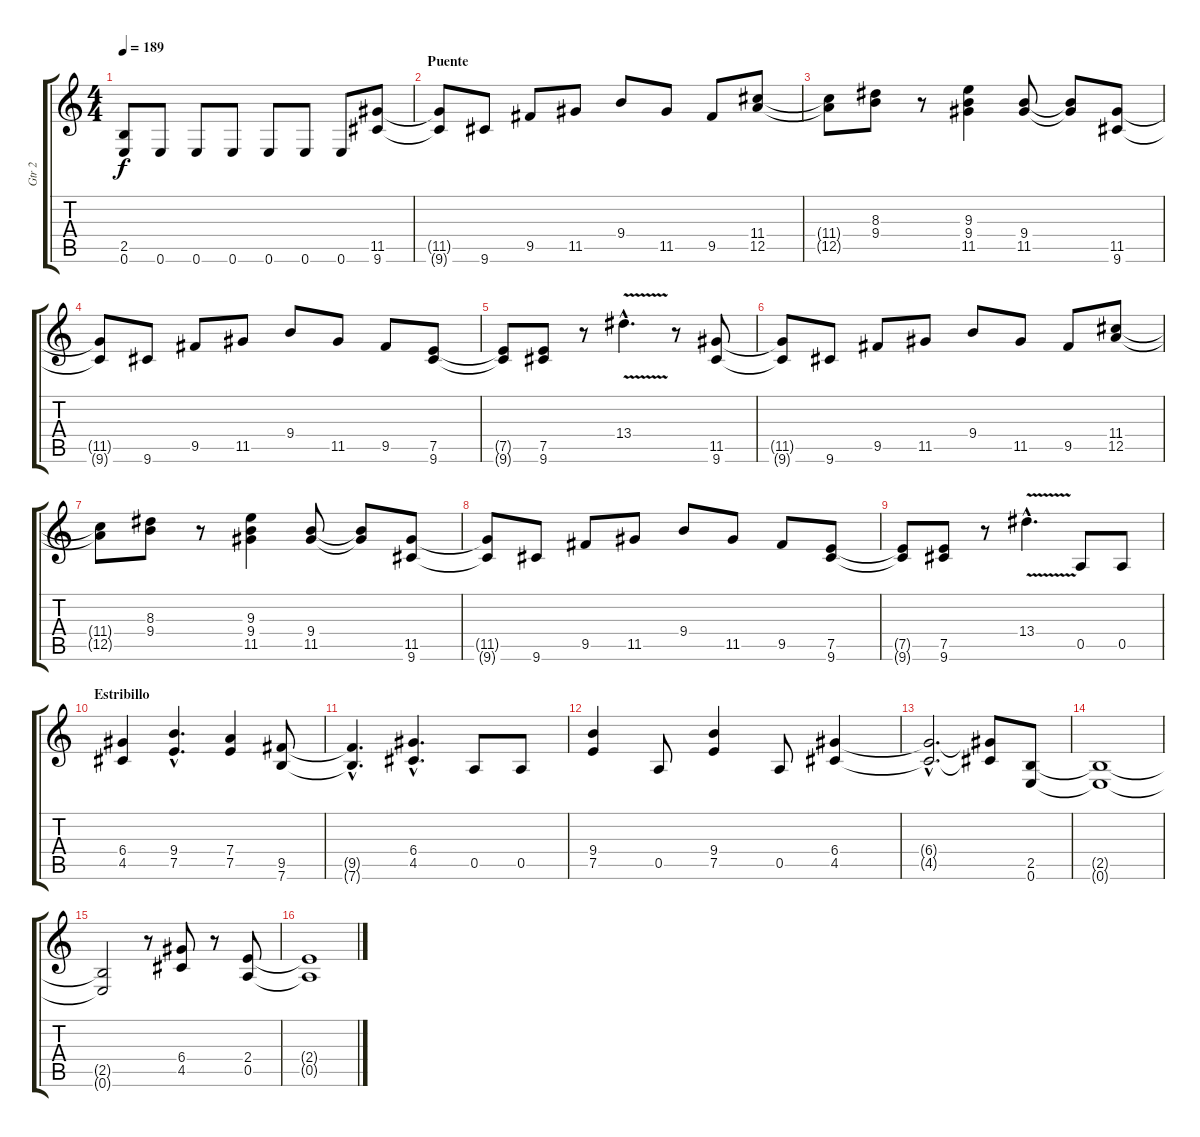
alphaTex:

\track ("Gtr 2" "Gtr 2") {instrument distortionguitar}
\staff {score tabs}
\tuning (E4 B3 G3 D3 A2 E2) {hide}
\ts (4 4)
\tempo 189
\clef g2
\ks c
(2.5{t} 0.6{t}).8{dy f} 0.6.8 0.6.8 0.6.8 0.6.8 0.6.8 0.6.8 (11.5 9.6).8 |
\section ("" "Puente")
(11.5{t} 9.6{t}).8 9.6.8 9.5.8 11.5.8 9.4.8 11.5.8 9.5.8 (11.4 12.5).8 |
(11.4{t} 12.5{t}).8 (8.3 9.4).8 r.8 (9.3 9.4 11.5).4 (9.4 11.5).8 (9.4{t} 11.5{t}).8 (11.5 9.6).8 |
(11.5{t} 9.6{t}).8 9.6.8 9.5.8 11.5.8 9.4.8 11.5.8 9.5.8 (7.5 9.6).8 |
(7.5{t} 9.6{t}).8 (7.5 9.6).8 r.8 13.4{v hac}.4{d} r.8 (11.5 9.6).8 |
(11.5{t} 9.6{t}).8 9.6.8 9.5.8 11.5.8 9.4.8 11.5.8 9.5.8 (11.4 12.5).8 |
(11.4{t} 12.5{t}).8 (8.3 9.4).8 r.8 (9.3 9.4 11.5).4 (9.4 11.5).8 (9.4{t} 11.5{t}).8 (11.5 9.6).8 |
(11.5{t} 9.6{t}).8 9.6.8 9.5.8 11.5.8 9.4.8 11.5.8 9.5.8 (7.5 9.6).8 |
(7.5{t} 9.6{t}).8 (7.5 9.6).8 r.8 13.4{v hac}.4{d} 0.5.8 0.5.8 |
\section ("" "Estribillo")
(6.4 4.5).4 (9.4{hac} 7.5{hac}).4{d} (7.4 7.5).4 (9.5 7.6).8 |
(9.5{hac t} 7.6{hac t}).4{d} (6.4{hac} 4.5{hac}).4{d} 0.5.8 0.5.8 |
(9.4 7.5).4 0.5.8 (9.4 7.5).4 0.5.8 (6.4 4.5).4 |
(6.4{hac t} 4.5{hac t}).2{d} (6.4{t} 4.5{t}).8 (2.5 0.6).8 |
(2.5{t} 0.6{t}).1 |
(2.5{t} 0.6{t}).2 r.8 (6.4 4.5).8 r.8 (2.4 0.5).8 |
(2.4{t} 0.5{t}).1
